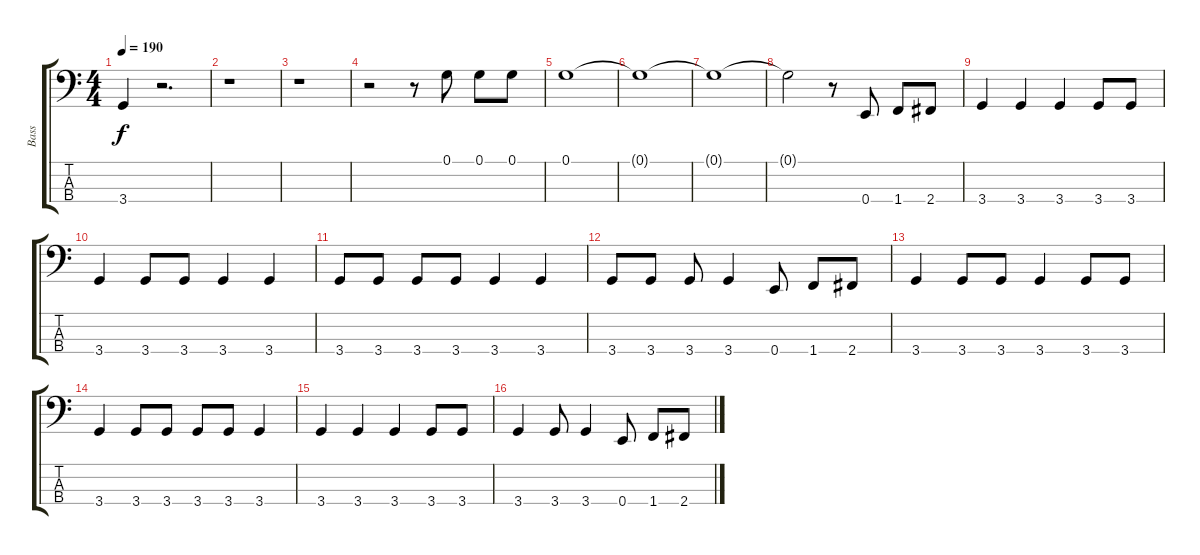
\track ("Bass" "Bass") {instrument electricbassfinger}
\staff {score tabs}
\tuning (G2 D2 A1 E1) {hide}
\ts (4 4)
\tempo 190
\clef f4
\ks c
3.4.4{dy f instrument electricbassfinger} r.2{d} |
r.1 |
r.1 |
r.2 r.8 0.1.8 0.1.8 0.1.8 |
0.1.1 |
0.1{t}.1 |
0.1{t}.1 |
0.1{t}.2 r.8 0.4.8 1.4.8 2.4.8 |
3.4.4 3.4.4 3.4.4 3.4.8 3.4.8 |
3.4.4 3.4.8 3.4.8 3.4.4 3.4.4 |
3.4.8 3.4.8 3.4.8 3.4.8 3.4.4 3.4.4 |
3.4.8 3.4.8 3.4.8 3.4.4 0.4.8 1.4.8 2.4.8 |
3.4.4 3.4.8 3.4.8 3.4.4 3.4.8 3.4.8 |
3.4.4 3.4.8 3.4.8 3.4.8 3.4.8 3.4.4 |
3.4.4 3.4.4 3.4.4 3.4.8 3.4.8 |
3.4.4 3.4.8 3.4.4 0.4.8 1.4.8 2.4.8
